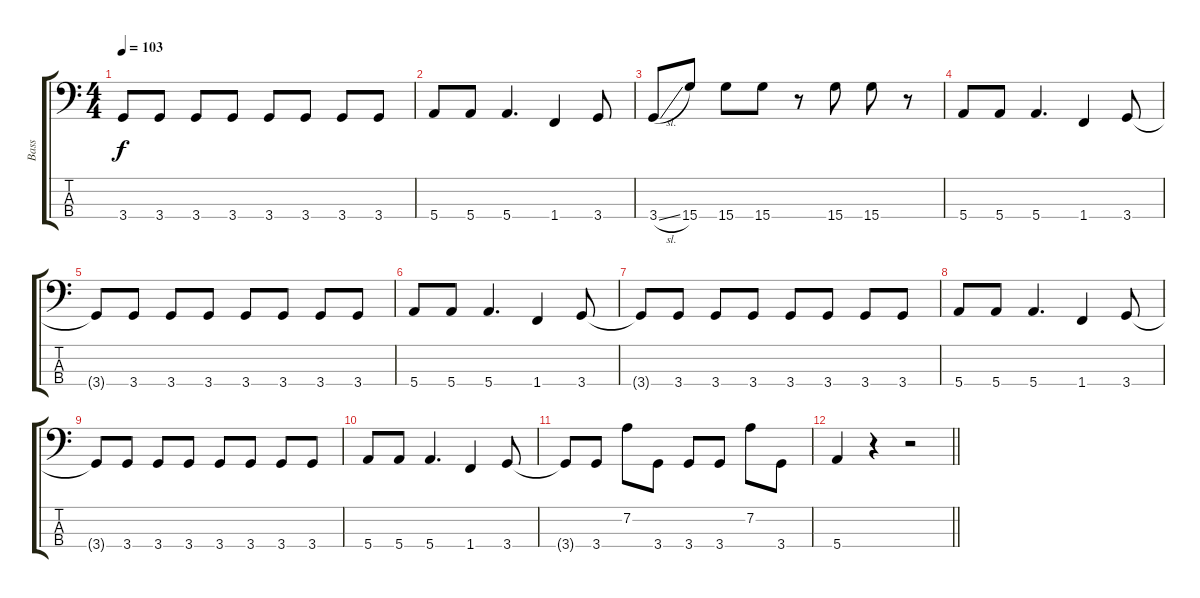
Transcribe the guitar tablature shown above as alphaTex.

\track ("Bass" "Bass") {instrument electricbasspick}
\staff {score tabs}
\tuning (G2 D2 A1 E1) {hide}
\ts (4 4)
\tempo 103
\clef f4
\ks aminor
3.4{t}.8{dy f} 3.4.8 3.4.8 3.4.8 3.4.8 3.4.8 3.4.8 3.4.8 |
5.4.8 5.4.8 5.4.4{d} 1.4.4 3.4.8 |
3.4{sl}.8 15.4.8 15.4.8 15.4.8 r.8 15.4.8 15.4.8 r.8 |
5.4.8 5.4.8 5.4.4{d} 1.4.4 3.4.8 |
3.4{t}.8 3.4.8 3.4.8 3.4.8 3.4.8 3.4.8 3.4.8 3.4.8 |
5.4.8 5.4.8 5.4.4{d} 1.4.4 3.4.8 |
3.4{t}.8 3.4.8 3.4.8 3.4.8 3.4.8 3.4.8 3.4.8 3.4.8 |
5.4.8 5.4.8 5.4.4{d} 1.4.4 3.4.8 |
3.4{t}.8 3.4.8 3.4.8 3.4.8 3.4.8 3.4.8 3.4.8 3.4.8 |
5.4.8 5.4.8 5.4.4{d} 1.4.4 3.4.8 |
3.4{t}.8 3.4.8 7.2.8 3.4.8 3.4.8 3.4.8 7.2.8 3.4.8 |
\barLineRight lightlight
5.4.4 r.4 r.2
